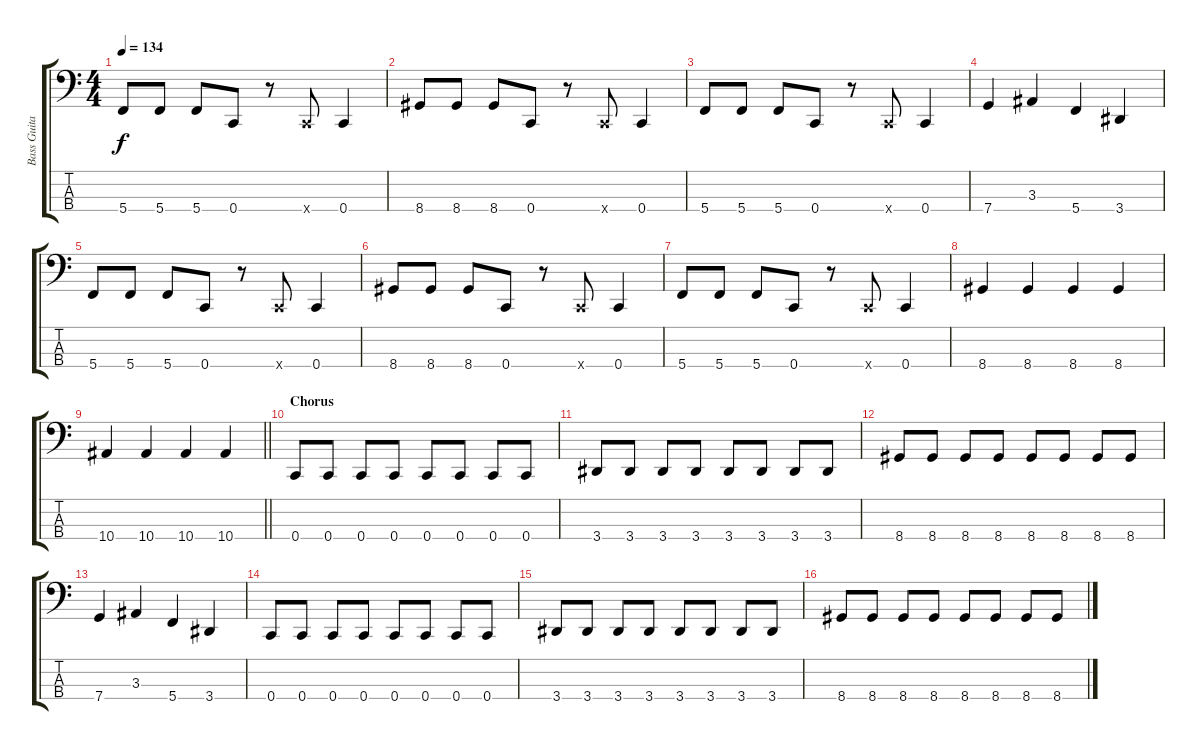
\track ("Bass Guitar" "Bass Guita") {instrument electricbasspick}
\staff {score tabs}
\tuning (F2 C2 G1 C1) {hide}
\ts (4 4)
\tempo 134
\clef f4
\ks c
5.4.8{dy f} 5.4.8 5.4.8 0.4.8 r.8 0.4{x}.8 0.4.4 |
8.4.8 8.4.8 8.4.8 0.4.8 r.8 0.4{x}.8 0.4.4 |
5.4.8 5.4.8 5.4.8 0.4.8 r.8 0.4{x}.8 0.4.4 |
7.4.4 3.3.4 5.4.4 3.4.4 |
5.4.8 5.4.8 5.4.8 0.4.8 r.8 0.4{x}.8 0.4.4 |
8.4.8 8.4.8 8.4.8 0.4.8 r.8 0.4{x}.8 0.4.4 |
5.4.8 5.4.8 5.4.8 0.4.8 r.8 0.4{x}.8 0.4.4 |
8.4.4 8.4.4 8.4.4 8.4.4 |
\barLineRight lightlight
10.4.4 10.4.4 10.4.4 10.4.4 |
\section ("" "Chorus")
0.4.8 0.4.8 0.4.8 0.4.8 0.4.8 0.4.8 0.4.8 0.4.8 |
3.4.8 3.4.8 3.4.8 3.4.8 3.4.8 3.4.8 3.4.8 3.4.8 |
8.4.8 8.4.8 8.4.8 8.4.8 8.4.8 8.4.8 8.4.8 8.4.8 |
7.4.4 3.3.4 5.4.4 3.4.4 |
0.4.8 0.4.8 0.4.8 0.4.8 0.4.8 0.4.8 0.4.8 0.4.8 |
3.4.8 3.4.8 3.4.8 3.4.8 3.4.8 3.4.8 3.4.8 3.4.8 |
8.4.8 8.4.8 8.4.8 8.4.8 8.4.8 8.4.8 8.4.8 8.4.8
